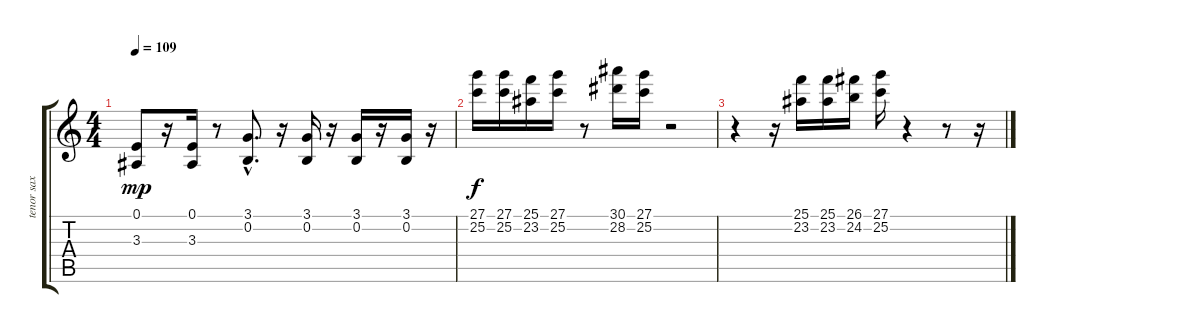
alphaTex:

\track ("tenor sax" "tenor sax") {instrument tenorsax}
\staff {score tabs}
\tuning (E4 B3 G3 D3 A2 E2) {hide}
\ts (4 4)
\tempo 109
\clef g2
\ks c
(0.1 3.3).8{dy mp} r.16 (0.1 3.3).16 r.8 (3.1{hac} 0.2{hac}).8{d} r.16 (3.1 0.2).16 r.16 (3.1 0.2).16 r.16 (3.1 0.2).16 r.16 |
(27.1 25.2).16{dy f} (27.1 25.2).16 (25.1 23.2).16 (27.1 25.2).16 r.8 (30.1 28.2).16 (27.1 25.2).16 r.2 |
r.4 r.16 (25.1 23.2).16 (25.1 23.2).16 (26.1 24.2).16 (27.1 25.2).16 r.4 r.8 r.16
